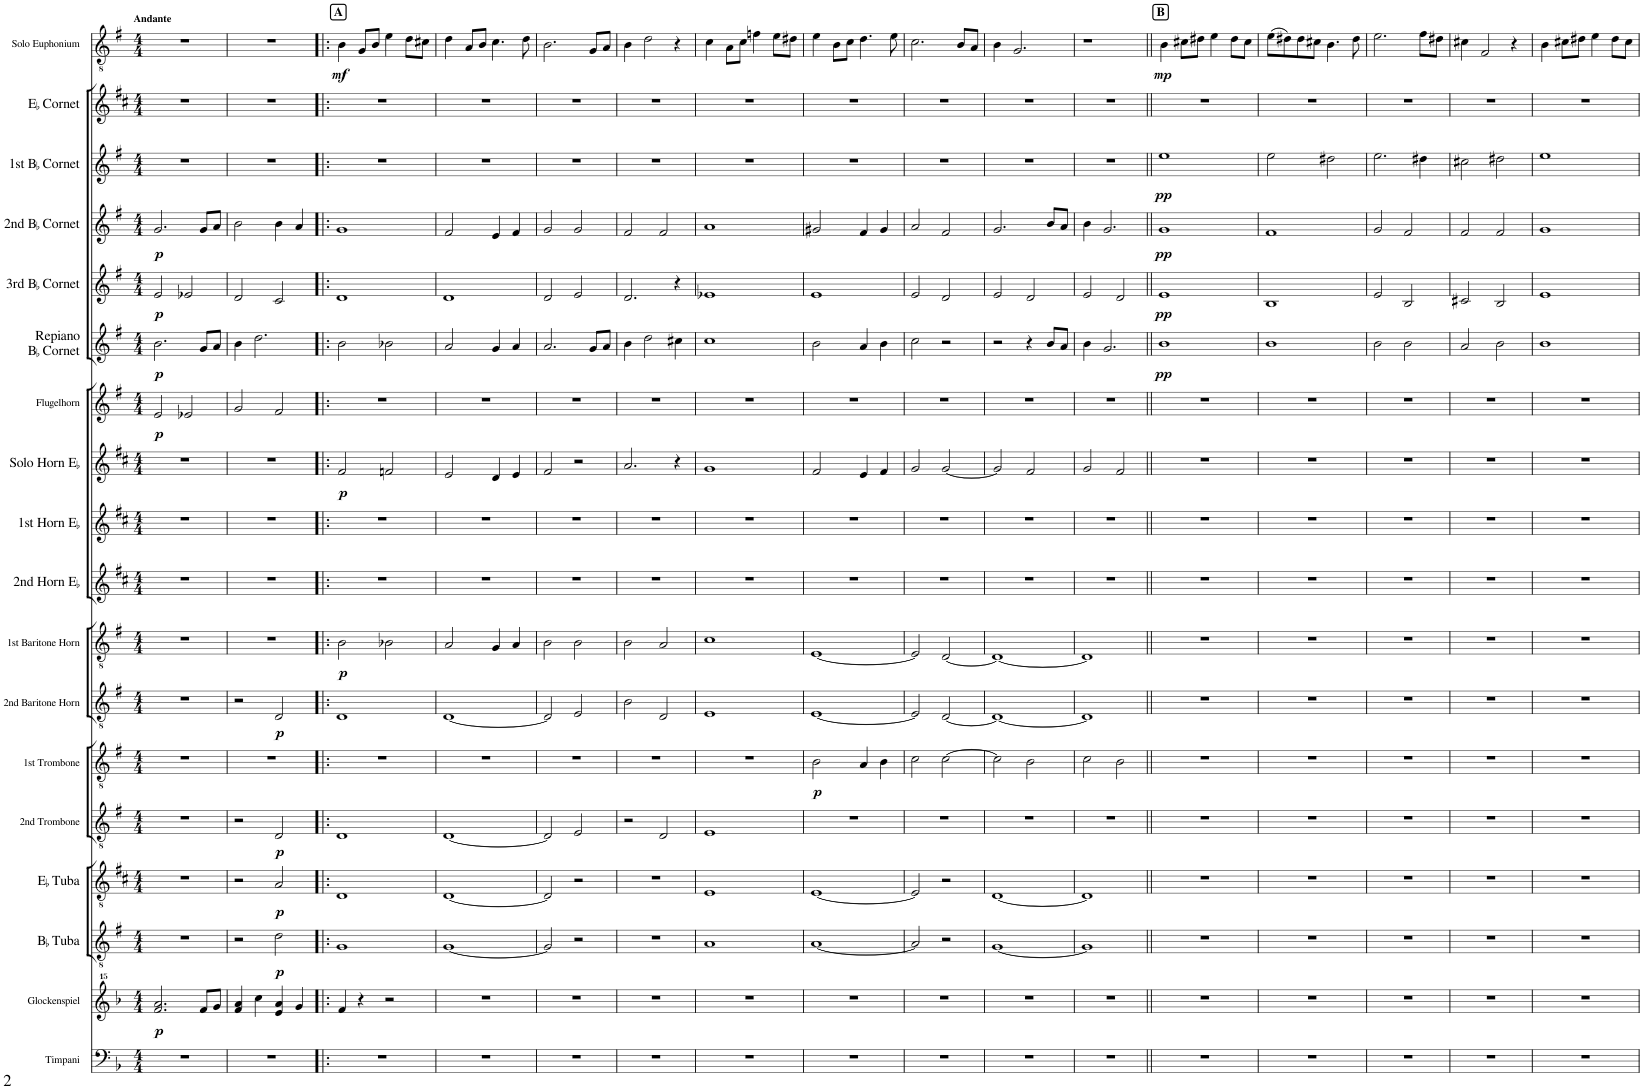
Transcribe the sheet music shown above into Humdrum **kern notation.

**kern	**kern	**dynam	**kern	**dynam	**kern	**dynam	**kern	**dynam	**kern	**dynam	**kern	**dynam	**kern	**dynam	**kern	**kern	**kern	**dynam	**kern	**dynam	**kern	**dynam	**kern	**dynam	**kern	**dynam	**kern	**dynam	**kern	**kern	**dynam
*part18	*part17	*part17	*part16	*part16	*part15	*part15	*part14	*part14	*part13	*part13	*part12	*part12	*part11	*part11	*part10	*part9	*part8	*part8	*part7	*part7	*part6	*part6	*part5	*part5	*part4	*part4	*part3	*part3	*part2	*part1	*part1
*staff18	*staff17	*staff17	*staff16	*staff16	*staff15	*staff15	*staff14	*staff14	*staff13	*staff13	*staff12	*staff12	*staff11	*staff11	*staff10	*staff9	*staff8	*staff8	*staff7	*staff7	*staff6	*staff6	*staff5	*staff5	*staff4	*staff4	*staff3	*staff3	*staff2	*staff1	*staff1
*I"Timpani	*I"Glockenspiel	*	*I"BaccidentalFlat Tuba	*	*I"EaccidentalFlat Tuba	*	*I"2nd Trombone	*	*I"1st Trombone	*	*I"2nd Baritone Horn	*	*I"1st Baritone Horn	*	*I"2nd Horn EaccidentalFlat	*I"1st Horn EaccidentalFlat	*I"Solo Horn EaccidentalFlat	*	*I"Flugelhorn	*	*I"Repiano BaccidentalFlat Cornet	*	*I"3rd BaccidentalFlat Cornet	*	*I"2nd BaccidentalFlat Cornet	*	*I"1st BaccidentalFlat Cornet	*	*I"EaccidentalFlat Cornet	*I"Solo Euphonium	*
*I'Timp.	*I'Glk.	*	*I'BaccidentalFlat Tu.	*	*I'EaccidentalFlat Tu.	*	*I'2nd Trb.	*	*I'1st Trb.	*	*I'2nd Bar.	*	*I'1st Bar	*	*I'2nd Hn.	*I'1st Hn.	*I'Solo Hn.	*	*I'Flghn.	*	*I'Rep.	*	*I'3rd Cnt.	*	*I'2nd Cnt.	*	*I'1st. Cnt.	*	*I'EaccidentalFlat Cnt.	*	*
*clefF4	*clefG^^2	*	*clefGv2	*	*clefGv2	*	*clefGv2	*	*clefGv2	*	*clefGv2	*	*clefGv2	*	*clefG2	*clefG2	*clefG2	*	*clefG2	*	*clefG2	*	*clefG2	*	*clefG2	*	*clefG2	*	*clefG2	*clefGv2	*
*	*	*	*	*	*	*	*	*	*	*	*	*	*	*	*Trd5c9	*Trd5c9	*Trd5c9	*	*Trd1c2	*	*Trd1c2	*	*Trd1c2	*	*Trd1c2	*	*Trd1c2	*	*Trd-2c-3	*	*
*k[b-]	*k[b-]	*	*k[f#]	*	*k[f#c#]	*	*k[f#]	*	*k[f#]	*	*k[f#]	*	*k[f#]	*	*k[f#c#]	*k[f#c#]	*k[f#c#]	*	*k[f#]	*	*k[f#]	*	*k[f#]	*	*k[f#]	*	*k[f#]	*	*k[f#c#]	*k[f#]	*
*M4/4	*M4/4	*	*M4/4	*	*M4/4	*	*M4/4	*	*M4/4	*	*M4/4	*	*M4/4	*	*M4/4	*M4/4	*M4/4	*	*M4/4	*	*M4/4	*	*M4/4	*	*M4/4	*	*M4/4	*	*M4/4	*M4/4	*
=1	=1	=1	=1	=1	=1	=1	=1	=1	=1	=1	=1	=1	=1	=1	=1	=1	=1	=1	=1	=1	=1	=1	=1	=1	=1	=1	=1	=1	=1	=1	=1
!	!	!	!	!	!	!	!	!	!	!	!	!	!	!	!	!	!	!	!	!	!	!	!	!	!	!	!	!	!	!LO:TX:a:B:t=Andante	!
!	!	!LO:DY:b	!	!	!	!	!	!	!	!	!	!	!	!	!	!	!	!	!	!LO:DY:b	!	!LO:DY:b	!	!LO:DY:b	!	!LO:DY:b	!	!	!	!	!
1r	2.fff/ 2.aaa/	p	1r	.	1r	.	1r	.	1r	.	1r	.	1r	.	1r	1r	1r	.	2e/	p	2.b\	p	2e/	p	2.g/	p	1r	.	1r	1r	.
.	.	.	.	.	.	.	.	.	.	.	.	.	.	.	.	.	.	.	2e-X/	.	.	.	2e-X/	.	.	.	.	.	.	.	.
.	8fff/L	.	.	.	.	.	.	.	.	.	.	.	.	.	.	.	.	.	.	.	8g/L	.	.	.	8g/L	.	.	.	.	.	.
.	8ggg/J	.	.	.	.	.	.	.	.	.	.	.	.	.	.	.	.	.	.	.	8a/J	.	.	.	8a/J	.	.	.	.	.	.
=2	=2	=2	=2	=2	=2	=2	=2	=2	=2	=2	=2	=2	=2	=2	=2	=2	=2	=2	=2	=2	=2	=2	=2	=2	=2	=2	=2	=2	=2	=2	=2
1r	4fff/ 4aaa/	.	2r	.	2r	.	2r	.	1r	.	2r	.	1r	.	1r	1r	1r	.	2g/	.	4b\	.	2d/	.	2b\	.	1r	.	1r	1r	.
.	4cccc\	.	.	.	.	.	.	.	.	.	.	.	.	.	.	.	.	.	.	.	2.dd\	.	.	.	.	.	.	.	.	.	.
!	!	!	!	!LO:DY:b	!	!LO:DY:b	!	!LO:DY:b	!	!	!	!LO:DY:b	!	!	!	!	!	!	!	!	!	!	!	!	!	!	!	!	!	!	!
.	4eee/ 4aaa/	.	2d\	p	2A/	p	2D/	p	.	.	2D/	p	.	.	.	.	.	.	2f#/	.	.	.	2c/	.	4b\	.	.	.	.	.	.
.	4ggg/	.	.	.	.	.	.	.	.	.	.	.	.	.	.	.	.	.	.	.	.	.	.	.	4a/	.	.	.	.	.	.
=3!|:	=3!|:	=3!|:	=3!|:	=3!|:	=3!|:	=3!|:	=3!|:	=3!|:	=3!|:	=3!|:	=3!|:	=3!|:	=3!|:	=3!|:	=3!|:	=3!|:	=3!|:	=3!|:	=3!|:	=3!|:	=3!|:	=3!|:	=3!|:	=3!|:	=3!|:	=3!|:	=3!|:	=3!|:	=3!|:	=3!|:	=3!|:
!	!	!	!	!	!	!	!	!	!	!	!	!	!	!	!	!	!	!	!	!	!	!	!	!	!	!	!	!	!	!LO:TX:a:B:t=A	!
!	!	!	!	!	!	!	!	!	!	!	!	!	!	!LO:DY:b	!	!	!	!LO:DY:b	!	!	!	!	!	!	!	!	!	!	!	!	!LO:DY:b
1r	4fff/	.	1G	.	1D	.	1D	.	1r	.	1D	.	2B\	p	1r	1r	2f#/	p	1r	.	2b\	.	1d	.	1g	.	1r	.	1r	4B\	mf
.	4r	.	.	.	.	.	.	.	.	.	.	.	.	.	.	.	.	.	.	.	.	.	.	.	.	.	.	.	.	8G/L	.
.	.	.	.	.	.	.	.	.	.	.	.	.	.	.	.	.	.	.	.	.	.	.	.	.	.	.	.	.	.	8B/J	.
.	2r	.	.	.	.	.	.	.	.	.	.	.	2B-X\	.	.	.	2fn/	.	.	.	2b-X\	.	.	.	.	.	.	.	.	4e\	.
.	.	.	.	.	.	.	.	.	.	.	.	.	.	.	.	.	.	.	.	.	.	.	.	.	.	.	.	.	.	8d\L	.
.	.	.	.	.	.	.	.	.	.	.	.	.	.	.	.	.	.	.	.	.	.	.	.	.	.	.	.	.	.	8c#X\J	.
=4	=4	=4	=4	=4	=4	=4	=4	=4	=4	=4	=4	=4	=4	=4	=4	=4	=4	=4	=4	=4	=4	=4	=4	=4	=4	=4	=4	=4	=4	=4	=4
1r	1r	.	[1G	.	[1D	.	[1D	.	1r	.	[1D	.	2A/	.	1r	1r	2e/	.	1r	.	2a/	.	1d	.	2f#/	.	1r	.	1r	4d\	.
.	.	.	.	.	.	.	.	.	.	.	.	.	.	.	.	.	.	.	.	.	.	.	.	.	.	.	.	.	.	8A/L	.
.	.	.	.	.	.	.	.	.	.	.	.	.	.	.	.	.	.	.	.	.	.	.	.	.	.	.	.	.	.	8B/J	.
.	.	.	.	.	.	.	.	.	.	.	.	.	4G/	.	.	.	4d/	.	.	.	4g/	.	.	.	4e/	.	.	.	.	4.c\	.
.	.	.	.	.	.	.	.	.	.	.	.	.	4A/	.	.	.	4e/	.	.	.	4a/	.	.	.	4f#/	.	.	.	.	.	.
.	.	.	.	.	.	.	.	.	.	.	.	.	.	.	.	.	.	.	.	.	.	.	.	.	.	.	.	.	.	8d\	.
=5	=5	=5	=5	=5	=5	=5	=5	=5	=5	=5	=5	=5	=5	=5	=5	=5	=5	=5	=5	=5	=5	=5	=5	=5	=5	=5	=5	=5	=5	=5	=5
1r	1r	.	2G/]	.	2D/]	.	2D/]	.	1r	.	2D/]	.	2B\	.	1r	1r	2f#/	.	1r	.	2.a/	.	2d/	.	2g/	.	1r	.	1r	2.B\	.
.	.	.	2r	.	2r	.	2E/	.	.	.	2E/	.	2B\	.	.	.	2r	.	.	.	.	.	2e/	.	2g/	.	.	.	.	.	.
.	.	.	.	.	.	.	.	.	.	.	.	.	.	.	.	.	.	.	.	.	8g/L	.	.	.	.	.	.	.	.	8G/L	.
.	.	.	.	.	.	.	.	.	.	.	.	.	.	.	.	.	.	.	.	.	8a/J	.	.	.	.	.	.	.	.	8A/J	.
=6	=6	=6	=6	=6	=6	=6	=6	=6	=6	=6	=6	=6	=6	=6	=6	=6	=6	=6	=6	=6	=6	=6	=6	=6	=6	=6	=6	=6	=6	=6	=6
1r	1r	.	1r	.	1r	.	2r	.	1r	.	2B\	.	2B\	.	1r	1r	2.a/	.	1r	.	4b\	.	2.d/	.	2f#/	.	1r	.	1r	4B\	.
.	.	.	.	.	.	.	.	.	.	.	.	.	.	.	.	.	.	.	.	.	2dd\	.	.	.	.	.	.	.	.	2d\	.
.	.	.	.	.	.	.	2D/	.	.	.	2D/	.	2A/	.	.	.	.	.	.	.	.	.	.	.	2f#/	.	.	.	.	.	.
.	.	.	.	.	.	.	.	.	.	.	.	.	.	.	.	.	4r	.	.	.	4cc#X\	.	4r	.	.	.	.	.	.	4r	.
=7	=7	=7	=7	=7	=7	=7	=7	=7	=7	=7	=7	=7	=7	=7	=7	=7	=7	=7	=7	=7	=7	=7	=7	=7	=7	=7	=7	=7	=7	=7	=7
1r	1r	.	1A	.	1E	.	1E	.	1r	.	1E	.	1c	.	1r	1r	1g	.	1r	.	1cc	.	1e-X	.	1a	.	1r	.	1r	4c\	.
.	.	.	.	.	.	.	.	.	.	.	.	.	.	.	.	.	.	.	.	.	.	.	.	.	.	.	.	.	.	8A\L	.
.	.	.	.	.	.	.	.	.	.	.	.	.	.	.	.	.	.	.	.	.	.	.	.	.	.	.	.	.	.	8c\J	.
.	.	.	.	.	.	.	.	.	.	.	.	.	.	.	.	.	.	.	.	.	.	.	.	.	.	.	.	.	.	4fn\	.
.	.	.	.	.	.	.	.	.	.	.	.	.	.	.	.	.	.	.	.	.	.	.	.	.	.	.	.	.	.	8e\L	.
.	.	.	.	.	.	.	.	.	.	.	.	.	.	.	.	.	.	.	.	.	.	.	.	.	.	.	.	.	.	8d#X\J	.
=8	=8	=8	=8	=8	=8	=8	=8	=8	=8	=8	=8	=8	=8	=8	=8	=8	=8	=8	=8	=8	=8	=8	=8	=8	=8	=8	=8	=8	=8	=8	=8
!	!	!	!	!	!	!	!	!	!	!LO:DY:b	!	!	!	!	!	!	!	!	!	!	!	!	!	!	!	!	!	!	!	!	!
1r	1r	.	[1A	.	[1E	.	1r	.	2B\	p	[1E	.	[1E	.	1r	1r	2f#/	.	1r	.	2b\	.	1e	.	2g#X/	.	1r	.	1r	4e\	.
.	.	.	.	.	.	.	.	.	.	.	.	.	.	.	.	.	.	.	.	.	.	.	.	.	.	.	.	.	.	8B\L	.
.	.	.	.	.	.	.	.	.	.	.	.	.	.	.	.	.	.	.	.	.	.	.	.	.	.	.	.	.	.	8c\J	.
.	.	.	.	.	.	.	.	.	4A/	.	.	.	.	.	.	.	4e/	.	.	.	4a/	.	.	.	4f#/	.	.	.	.	4.d\	.
.	.	.	.	.	.	.	.	.	4B\	.	.	.	.	.	.	.	4f#/	.	.	.	4b\	.	.	.	4g#/	.	.	.	.	.	.
.	.	.	.	.	.	.	.	.	.	.	.	.	.	.	.	.	.	.	.	.	.	.	.	.	.	.	.	.	.	8e\	.
=9	=9	=9	=9	=9	=9	=9	=9	=9	=9	=9	=9	=9	=9	=9	=9	=9	=9	=9	=9	=9	=9	=9	=9	=9	=9	=9	=9	=9	=9	=9	=9
1r	1r	.	2A/]	.	2E/]	.	1r	.	2c\	.	2E/]	.	2E/]	.	1r	1r	2g/	.	1r	.	2cc\	.	2e/	.	2a/	.	1r	.	1r	2.c\	.
.	.	.	2r	.	2r	.	.	.	[2c\	.	[2D/	.	[2D/	.	.	.	[2g/	.	.	.	2r	.	2d/	.	2f#/	.	.	.	.	.	.
.	.	.	.	.	.	.	.	.	.	.	.	.	.	.	.	.	.	.	.	.	.	.	.	.	.	.	.	.	.	8B/L	.
.	.	.	.	.	.	.	.	.	.	.	.	.	.	.	.	.	.	.	.	.	.	.	.	.	.	.	.	.	.	8A/J	.
=10	=10	=10	=10	=10	=10	=10	=10	=10	=10	=10	=10	=10	=10	=10	=10	=10	=10	=10	=10	=10	=10	=10	=10	=10	=10	=10	=10	=10	=10	=10	=10
1r	1r	.	[1G	.	[1D	.	1r	.	2c\]	.	1D_	.	1D_	.	1r	1r	2g/]	.	1r	.	2r	.	2e/	.	2.g/	.	1r	.	1r	4B\	.
.	.	.	.	.	.	.	.	.	.	.	.	.	.	.	.	.	.	.	.	.	.	.	.	.	.	.	.	.	.	2.G/	.
.	.	.	.	.	.	.	.	.	2B\	.	.	.	.	.	.	.	2f#/	.	.	.	4r	.	2d/	.	.	.	.	.	.	.	.
.	.	.	.	.	.	.	.	.	.	.	.	.	.	.	.	.	.	.	.	.	8b/L	.	.	.	8b/L	.	.	.	.	.	.
.	.	.	.	.	.	.	.	.	.	.	.	.	.	.	.	.	.	.	.	.	8a/J	.	.	.	8a/J	.	.	.	.	.	.
=11	=11	=11	=11	=11	=11	=11	=11	=11	=11	=11	=11	=11	=11	=11	=11	=11	=11	=11	=11	=11	=11	=11	=11	=11	=11	=11	=11	=11	=11	=11	=11
1r	1r	.	1G]	.	1D]	.	1r	.	2c\	.	1D]	.	1D]	.	1r	1r	2g/	.	1r	.	4b\	.	2e/	.	4b\	.	1r	.	1r	1r	.
.	.	.	.	.	.	.	.	.	.	.	.	.	.	.	.	.	.	.	.	.	2.g/	.	.	.	2.g/	.	.	.	.	.	.
.	.	.	.	.	.	.	.	.	2B\	.	.	.	.	.	.	.	2f#/	.	.	.	.	.	2d/	.	.	.	.	.	.	.	.
=12||	=12||	=12||	=12||	=12||	=12||	=12||	=12||	=12||	=12||	=12||	=12||	=12||	=12||	=12||	=12||	=12||	=12||	=12||	=12||	=12||	=12||	=12||	=12||	=12||	=12||	=12||	=12||	=12||	=12||	=12||	=12||
!	!	!	!	!	!	!	!	!	!	!	!	!	!	!	!	!	!	!	!	!	!	!	!	!	!	!	!	!	!	!LO:TX:a:B:t=B	!
!	!	!	!	!	!	!	!	!	!	!	!	!	!	!	!	!	!	!	!	!	!	!LO:DY:b	!	!LO:DY:b	!	!LO:DY:b	!	!LO:DY:b	!	!	!LO:DY:b
1r	1r	.	1r	.	1r	.	1r	.	1r	.	1r	.	1r	.	1r	1r	1r	.	1r	.	1b	pp	1e	pp	1g	pp	1ee	pp	1r	4B\	mp
.	.	.	.	.	.	.	.	.	.	.	.	.	.	.	.	.	.	.	.	.	.	.	.	.	.	.	.	.	.	8c#X\L	.
.	.	.	.	.	.	.	.	.	.	.	.	.	.	.	.	.	.	.	.	.	.	.	.	.	.	.	.	.	.	8d#X\J	.
.	.	.	.	.	.	.	.	.	.	.	.	.	.	.	.	.	.	.	.	.	.	.	.	.	.	.	.	.	.	4e\	.
.	.	.	.	.	.	.	.	.	.	.	.	.	.	.	.	.	.	.	.	.	.	.	.	.	.	.	.	.	.	8d#\L	.
.	.	.	.	.	.	.	.	.	.	.	.	.	.	.	.	.	.	.	.	.	.	.	.	.	.	.	.	.	.	8c#\J	.
=13	=13	=13	=13	=13	=13	=13	=13	=13	=13	=13	=13	=13	=13	=13	=13	=13	=13	=13	=13	=13	=13	=13	=13	=13	=13	=13	=13	=13	=13	=13	=13
1r	1r	.	1r	.	1r	.	1r	.	1r	.	1r	.	1r	.	1r	1r	1r	.	1r	.	1b	.	1B	.	1f#	.	2ee\	.	1r	(8e\L	.
.	.	.	.	.	.	.	.	.	.	.	.	.	.	.	.	.	.	.	.	.	.	.	.	.	.	.	.	.	.	8d#X\)	.
.	.	.	.	.	.	.	.	.	.	.	.	.	.	.	.	.	.	.	.	.	.	.	.	.	.	.	.	.	.	8d#\	.
.	.	.	.	.	.	.	.	.	.	.	.	.	.	.	.	.	.	.	.	.	.	.	.	.	.	.	.	.	.	8c#X\J	.
.	.	.	.	.	.	.	.	.	.	.	.	.	.	.	.	.	.	.	.	.	.	.	.	.	.	.	2dd#X\	.	.	4.B\	.
.	.	.	.	.	.	.	.	.	.	.	.	.	.	.	.	.	.	.	.	.	.	.	.	.	.	.	.	.	.	8d#\	.
=14	=14	=14	=14	=14	=14	=14	=14	=14	=14	=14	=14	=14	=14	=14	=14	=14	=14	=14	=14	=14	=14	=14	=14	=14	=14	=14	=14	=14	=14	=14	=14
1r	1r	.	1r	.	1r	.	1r	.	1r	.	1r	.	1r	.	1r	1r	1r	.	1r	.	2b\	.	2e/	.	2g/	.	2.ee\	.	1r	2.e\	.
.	.	.	.	.	.	.	.	.	.	.	.	.	.	.	.	.	.	.	.	.	2b\	.	2B/	.	2f#/	.	.	.	.	.	.
.	.	.	.	.	.	.	.	.	.	.	.	.	.	.	.	.	.	.	.	.	.	.	.	.	.	.	4dd#X\	.	.	8f#\L	.
.	.	.	.	.	.	.	.	.	.	.	.	.	.	.	.	.	.	.	.	.	.	.	.	.	.	.	.	.	.	8d#X\J	.
=15	=15	=15	=15	=15	=15	=15	=15	=15	=15	=15	=15	=15	=15	=15	=15	=15	=15	=15	=15	=15	=15	=15	=15	=15	=15	=15	=15	=15	=15	=15	=15
1r	1r	.	1r	.	1r	.	1r	.	1r	.	1r	.	1r	.	1r	1r	1r	.	1r	.	2a/	.	2c#X/	.	2f#/	.	2cc#X\	.	1r	4c#X\	.
.	.	.	.	.	.	.	.	.	.	.	.	.	.	.	.	.	.	.	.	.	.	.	.	.	.	.	.	.	.	2F#/	.
.	.	.	.	.	.	.	.	.	.	.	.	.	.	.	.	.	.	.	.	.	2b\	.	2B/	.	2f#/	.	2dd#X\	.	.	.	.
.	.	.	.	.	.	.	.	.	.	.	.	.	.	.	.	.	.	.	.	.	.	.	.	.	.	.	.	.	.	4r	.
=16	=16	=16	=16	=16	=16	=16	=16	=16	=16	=16	=16	=16	=16	=16	=16	=16	=16	=16	=16	=16	=16	=16	=16	=16	=16	=16	=16	=16	=16	=16	=16
1r	1r	.	1r	.	1r	.	1r	.	1r	.	1r	.	1r	.	1r	1r	1r	.	1r	.	1b	.	1e	.	1g	.	1ee	.	1r	4B\	.
.	.	.	.	.	.	.	.	.	.	.	.	.	.	.	.	.	.	.	.	.	.	.	.	.	.	.	.	.	.	8c#X\L	.
.	.	.	.	.	.	.	.	.	.	.	.	.	.	.	.	.	.	.	.	.	.	.	.	.	.	.	.	.	.	8d#X\J	.
.	.	.	.	.	.	.	.	.	.	.	.	.	.	.	.	.	.	.	.	.	.	.	.	.	.	.	.	.	.	4e\	.
.	.	.	.	.	.	.	.	.	.	.	.	.	.	.	.	.	.	.	.	.	.	.	.	.	.	.	.	.	.	8d#\L	.
.	.	.	.	.	.	.	.	.	.	.	.	.	.	.	.	.	.	.	.	.	.	.	.	.	.	.	.	.	.	8c#\J	.
=	=	=	=	=	=	=	=	=	=	=	=	=	=	=	=	=	=	=	=	=	=	=	=	=	=	=	=	=	=	=	=
*-	*-	*-	*-	*-	*-	*-	*-	*-	*-	*-	*-	*-	*-	*-	*-	*-	*-	*-	*-	*-	*-	*-	*-	*-	*-	*-	*-	*-	*-	*-	*-
